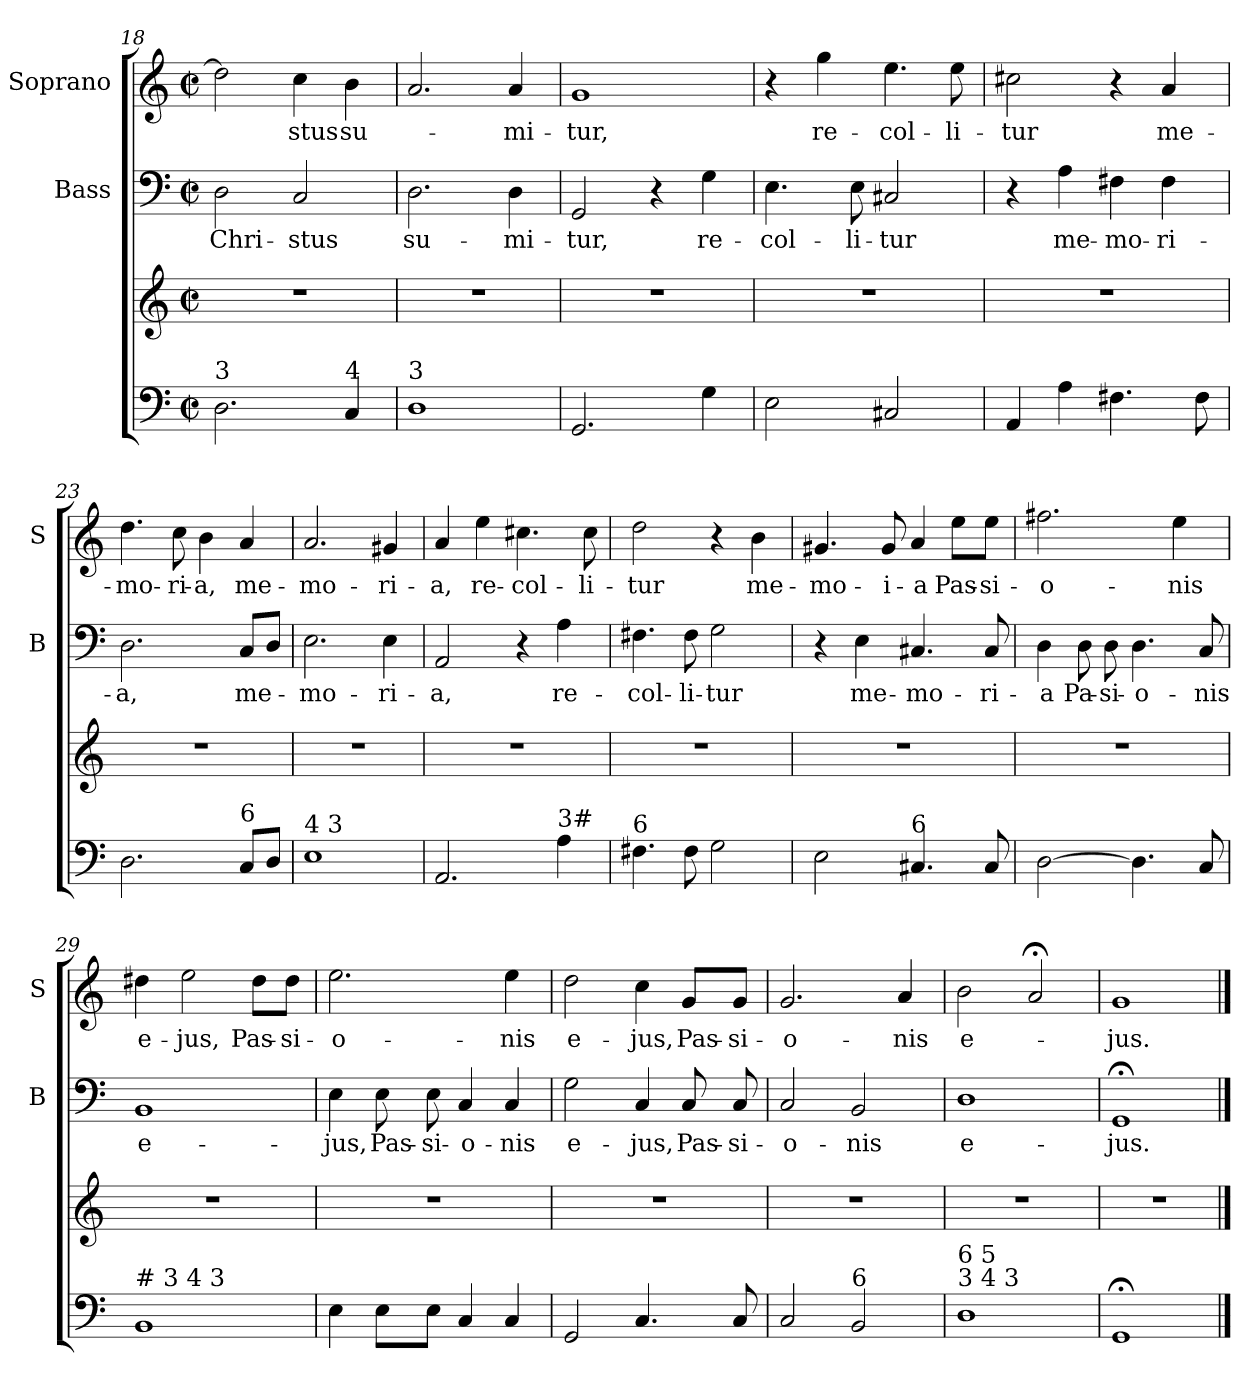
**kern	**kern	**kern	**text	**kern	**text
*part3	*part3	*part2	*part2	*part1	*part1
*staff4	*staff3	*staff2	*staff2	*staff1	*staff1
*	*	*I"Bass	*	*I"Soprano	*
*	*	*I'B	*	*I'S	*
*clefF4	*clefG2	*clefF4	*	*clefG2	*
*k[]	*k[]	*k[]	*	*k[]	*
*C:	*C:	*C:	*	*C:	*
*M2/2	*M2/2	*M2/2	*	*M2/2	*
*met(c|)	*met(c|)	*met(c|)	*	*met(c|)	*
=18	=18	=18	=18	=18	=18
!LO:TX:a:t=3	!	!	!	!	!
!	!	!	!LO:LY:b	!	!
2.D\	1r	2D\	Chri-	2dd\]	.
!	!	!	!LO:LY:b	!	!LO:LY:b
.	.	2C/	-stus	4cc\	-stus
!LO:TX:a:t=4	!	!	!	!	!
!	!	!	!	!	!LO:LY:b
4C/	.	.	.	4b\	su-
=19	=19	=19	=19	=19	=19
!LO:TX:a:t=3	!	!	!	!	!
!	!	!	!LO:LY:b	!	!
1D	1r	2.D\	su-	2.a/	.
!	!	!	!LO:LY:b	!	!LO:LY:b
.	.	4D\	-mi-	4a/	-mi-
=20	=20	=20	=20	=20	=20
!	!	!	!LO:LY:b	!	!LO:LY:b
2.GG/	1r	2GG/	-tur,	1g	-tur,
.	.	4r	.	.	.
!	!	!	!LO:LY:b	!	!
4G\	.	4G\	re-	.	.
!!LO:LB:g=z
=21	=21	=21	=21	=21	=21
!	!	!	!LO:LY:b	!	!
2E\	1r	4.E\	-col-	4r	.
!	!	!	!	!	!LO:LY:b
.	.	.	.	4gg\	re-
!	!	!	!LO:LY:b	!	!
.	.	8E\	-li-	.	.
!	!	!	!LO:LY:b	!	!LO:LY:b
2C#X/	.	2C#X/	-tur	4.ee\	-col-
!	!	!	!	!	!LO:LY:b
.	.	.	.	8ee\	-li-
=22	=22	=22	=22	=22	=22
!	!	!	!	!	!LO:LY:b
4AA/	1r	4r	.	2cc#X\	-tur
!	!	!	!LO:LY:b	!	!
4A\	.	4A\	me-	.	.
!	!	!	!LO:LY:b	!	!
4.F#X\	.	4F#X\	-mo-	4r	.
!	!	!	!LO:LY:b	!	!LO:LY:b
.	.	4F#\	-ri-	4a/	me-
8F#\	.	.	.	.	.
=23	=23	=23	=23	=23	=23
!	!	!	!LO:LY:b	!	!LO:LY:b
2.D\	1r	2.D\	-a,	4.dd\	-mo-
!	!	!	!	!	!LO:LY:b
.	.	.	.	8cc\	-ri-
!	!	!	!	!	!LO:LY:b
.	.	.	.	4b\	-a,
!LO:TX:a:t=6	!	!	!	!	!
!	!	!	!LO:LY:b	!	!LO:LY:b
8C/L	.	8C/L	me-	4a/	me-
8D/J	.	8D/J	.	.	.
=24	=24	=24	=24	=24	=24
!LO:TX:a:t=4             3	!	!	!	!	!
!	!	!	!LO:LY:b	!	!LO:LY:b
1E	1r	2.E\	-mo-	2.a/	-mo-
!	!	!	!LO:LY:b	!	!LO:LY:b
.	.	4E\	-ri-	4g#X/	-ri-
=25	=25	=25	=25	=25	=25
!	!	!	!LO:LY:b	!	!LO:LY:b
2.AA/	1r	2AA/	-a,	4a/	-a,
!	!	!	!	!	!LO:LY:b
.	.	.	.	4ee\	re-
!	!	!	!	!	!LO:LY:b
.	.	4r	.	4.cc#X\	-col-
!LO:TX:a:t=3#	!	!	!	!	!
!	!	!	!LO:LY:b	!	!
4A\	.	4A\	re-	.	.
!	!	!	!	!	!LO:LY:b
.	.	.	.	8cc#\	-li-
!!LO:LB:g=z
=26	=26	=26	=26	=26	=26
!LO:TX:a:t=6	!	!	!	!	!
!	!	!	!LO:LY:b	!	!LO:LY:b
4.F#X\	1r	4.F#X\	-col-	2dd\	-tur
!	!	!	!LO:LY:b	!	!
8F#\	.	8F#\	-li-	.	.
!	!	!	!LO:LY:b	!	!
2G\	.	2G\	-tur	4r	.
!	!	!	!	!	!LO:LY:b
.	.	.	.	4b\	me-
=27	=27	=27	=27	=27	=27
!	!	!	!	!	!LO:LY:b
2E\	1r	4r	.	4.g#X/	-mo-
!	!	!	!LO:LY:b	!	!
.	.	4E\	me-	.	.
!	!	!	!	!	!LO:LY:b
.	.	.	.	8g#/	-i-
!LO:TX:a:t=6	!	!	!	!	!
!	!	!	!LO:LY:b	!	!LO:LY:b
4.C#X/	.	4.C#X/	-mo-	4a/	-a
!	!	!	!	!	!LO:LY:b
.	.	.	.	8ee\L	Pas-
!	!	!	!LO:LY:b	!	!LO:LY:b
8C#/	.	8C#/	-ri-	8ee\J	-si-
=28	=28	=28	=28	=28	=28
!	!	!	!LO:LY:b	!	!LO:LY:b
[2D\	1r	4D\	-a	2.ff#X\	-o-
!	!	!	!LO:LY:b	!	!
.	.	8D\	Pa-	.	.
!	!	!	!LO:LY:b	!	!
.	.	8D\	-si-	.	.
!	!	!	!LO:LY:b	!	!
4.D\]	.	4.D\	-o-	.	.
!	!	!	!	!	!LO:LY:b
.	.	.	.	4ee\	-nis
!	!	!	!LO:LY:b	!	!
8C/	.	8C/	-nis	.	.
=29	=29	=29	=29	=29	=29
!LO:TX:a:t=# 3 4 3	!	!	!	!	!
!	!	!	!LO:LY:b	!	!LO:LY:b
1BB	1r	1BB	e-	4dd#X\	e-
!	!	!	!	!	!LO:LY:b
.	.	.	.	2ee\	-jus,
!	!	!	!	!	!LO:LY:b
.	.	.	.	8dd#\L	Pas-
!	!	!	!	!	!LO:LY:b
.	.	.	.	8dd#\J	-si-
=30	=30	=30	=30	=30	=30
!	!	!	!LO:LY:b	!	!LO:LY:b
4E\	1r	4E\	-jus,	2.ee\	-o-
!	!	!	!LO:LY:b	!	!
8E\L	.	8E\	Pas-	.	.
!	!	!	!LO:LY:b	!	!
8E\J	.	8E\	-si-	.	.
!	!	!	!LO:LY:b	!	!
4C/	.	4C/	-o-	.	.
!	!	!	!LO:LY:b	!	!LO:LY:b
4C/	.	4C/	-nis	4ee\	-nis
!!LO:PB:g=z
=31	=31	=31	=31	=31	=31
!	!	!	!LO:LY:b	!	!LO:LY:b
2GG/	1r	2G\	e-	2dd\	e-
!	!	!	!LO:LY:b	!	!LO:LY:b
4.C/	.	4C/	-jus,	4cc\	-jus,
!	!	!	!LO:LY:b	!	!LO:LY:b
.	.	8C/	Pas-	8g/L	Pas-
!	!	!	!LO:LY:b	!	!LO:LY:b
8C/	.	8C/	-si-	8g/J	-si-
=32	=32	=32	=32	=32	=32
!	!	!	!LO:LY:b	!	!LO:LY:b
2C/	1r	2C/	-o-	2.g/	-o-
!LO:TX:a:t=6	!	!	!	!	!
!	!	!	!LO:LY:b	!	!
2BB/	.	2BB/	-nis	.	.
!	!	!	!	!	!LO:LY:b
.	.	.	.	4a/	-nis
=33	=33	=33	=33	=33	=33
!LO:TX:a:t=6 5\n3 4 3	!	!	!	!	!
!	!	!	!LO:LY:b	!	!LO:LY:b
1D	1r	1D	e-	2b\	e-
.	.	.	.	2a;</	.
=34	=34	=34	=34	=34	=34
!	!	!	!LO:LY:b	!	!LO:LY:b
1GG;<	1r	1GG;<	-jus.	1g	-jus.
==	==	==	==	==	==
*-	*-	*-	*-	*-	*-
